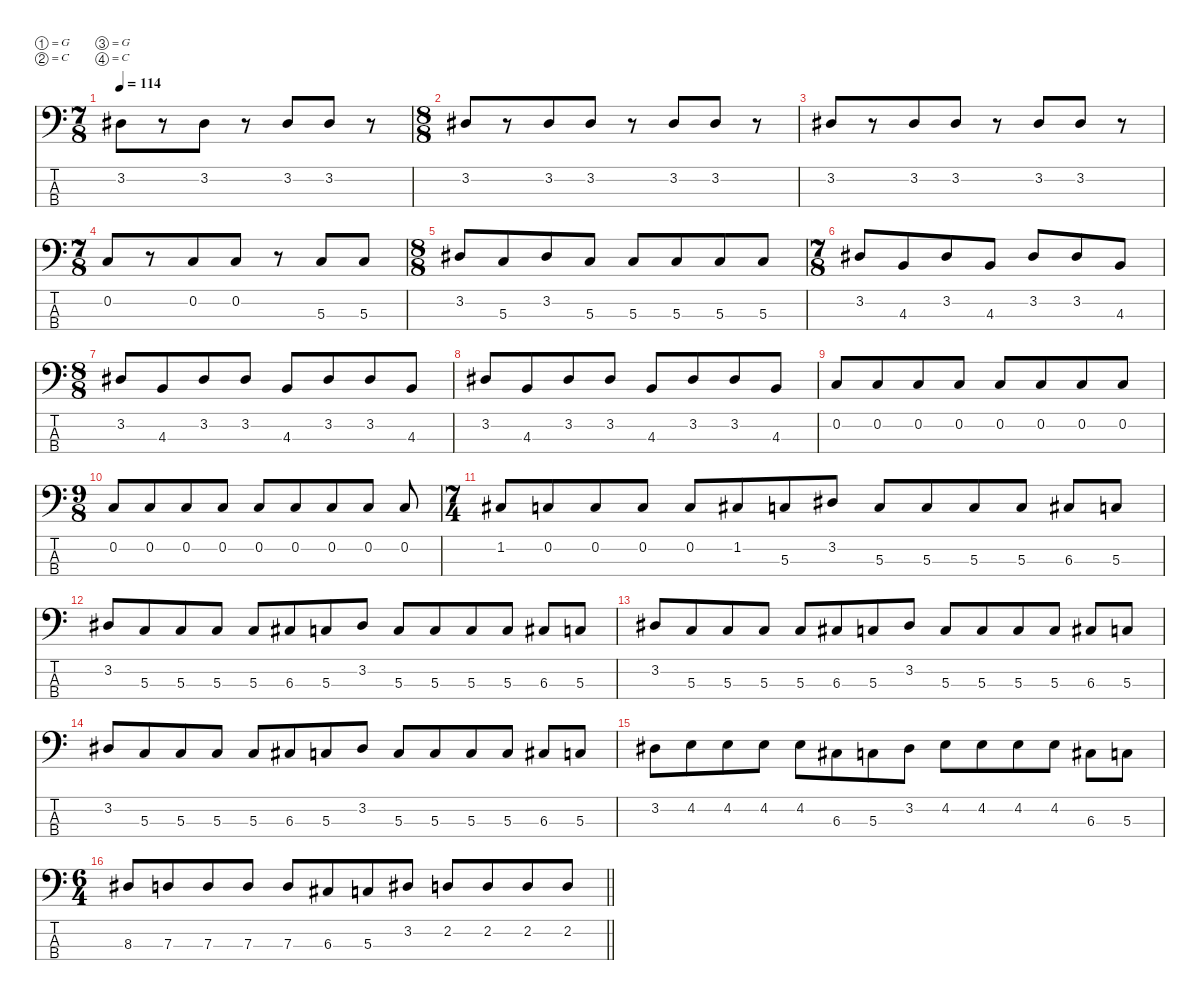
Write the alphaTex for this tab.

\defaultSystemsLayout 4
\hideDynamics
\bracketExtendMode nobrackets
\singleTrackTrackNamePolicy hidden
\multiTrackTrackNamePolicy hidden
\firstSystemTrackNameMode fullname
\firstSystemTrackNameOrientation horizontal
\otherSystemsTrackNameOrientation horizontal
\track ("Bass" "el.bs.") {instrument electricbassfinger}
\staff {score tabs}
\tuning (G2 C2 G1 C1)
\ts (7 8)
\beaming (8 4 4 4 4)
\tempo 114
\clef f4
\ks c
3.2{acc #}.8{dy f beam Down} r.8{beam Down} 3.2{acc #}.8{beam Down} r.8{beam Down} 3.2{acc #}.8{beam Up} 3.2{acc #}.8{beam Up} r.8{beam Up} |
\ts (8 8)
\beaming (8 4 4 4 4)
3.2{acc #}.8{beam Up} r.8{beam Up} 3.2{acc #}.8{beam Up} 3.2{acc #}.8{beam Up} r.8{beam Up} 3.2{acc #}.8{beam Up} 3.2{acc #}.8{beam Up} r.8{beam Up} |
3.2{acc #}.8{beam Up} r.8{beam Up} 3.2{acc #}.8{beam Up} 3.2{acc #}.8{beam Up} r.8{beam Up} 3.2{acc #}.8{beam Up} 3.2{acc #}.8{beam Up} r.8{beam Up} |
\ts (7 8)
\beaming (8 4 4 4 4)
0.2.8{beam Up} r.8{beam Up} 0.2.8{beam Up} 0.2.8{beam Up} r.8{beam Up} 5.3.8{beam Up} 5.3.8{beam Up} |
\ts (8 8)
\beaming (8 4 4 4 4)
3.2{acc #}.8{beam Up} 5.3.8{beam Up} 3.2{acc #}.8{beam Up} 5.3.8{beam Up} 5.3.8{beam Up} 5.3.8{beam Up} 5.3.8{beam Up} 5.3.8{beam Up} |
\ts (7 8)
\beaming (8 4 4 4 4)
3.2{acc #}.8{beam Up} 4.3.8{beam Up} 3.2{acc #}.8{beam Up} 4.3.8{beam Up} 3.2{acc #}.8{beam Up} 3.2{acc #}.8{beam Up} 4.3.8{beam Up} |
\ts (8 8)
\beaming (8 4 4 4 4)
3.2{acc #}.8{beam Up} 4.3.8{beam Up} 3.2{acc #}.8{beam Up} 3.2{acc #}.8{beam Up} 4.3.8{beam Up} 3.2{acc #}.8{beam Up} 3.2{acc #}.8{beam Up} 4.3.8{beam Up} |
3.2{acc #}.8{beam Up} 4.3.8{beam Up} 3.2{acc #}.8{beam Up} 3.2{acc #}.8{beam Up} 4.3.8{beam Up} 3.2{acc #}.8{beam Up} 3.2{acc #}.8{beam Up} 4.3.8{beam Up} |
0.2.8{beam Up} 0.2.8{beam Up} 0.2.8{beam Up} 0.2.8{beam Up} 0.2.8{beam Up} 0.2.8{beam Up} 0.2.8{beam Up} 0.2.8{beam Up} |
\ts (9 8)
\beaming (8 4 4 4 4)
0.2.8{beam Up} 0.2.8{beam Up} 0.2.8{beam Up} 0.2.8{beam Up} 0.2.8{beam Up} 0.2.8{beam Up} 0.2.8{beam Up} 0.2.8{beam Up} 0.2.8{beam Up} |
\ts (7 4)
\beaming (8 4 4 4 4)
1.2{acc #}.8{beam Up} 0.2.8{beam Up} 0.2.8{beam Up} 0.2.8{beam Up} 0.2.8{beam Up} 1.2{acc #}.8{beam Up} 5.3.8{beam Up} 3.2{acc #}.8{beam Up} 5.3.8{beam Up} 5.3.8{beam Up} 5.3.8{beam Up} 5.3.8{beam Up} 6.3{acc #}.8{beam Up} 5.3.8{beam Up} |
3.2{acc #}.8{beam Up} 5.3.8{beam Up} 5.3.8{beam Up} 5.3.8{beam Up} 5.3.8{beam Up} 6.3{acc #}.8{beam Up} 5.3.8{beam Up} 3.2{acc #}.8{beam Up} 5.3.8{beam Up} 5.3.8{beam Up} 5.3.8{beam Up} 5.3.8{beam Up} 6.3{acc #}.8{beam Up} 5.3.8{beam Up} |
3.2{acc #}.8{beam Up} 5.3.8{beam Up} 5.3.8{beam Up} 5.3.8{beam Up} 5.3.8{beam Up} 6.3{acc #}.8{beam Up} 5.3.8{beam Up} 3.2{acc #}.8{beam Up} 5.3.8{beam Up} 5.3.8{beam Up} 5.3.8{beam Up} 5.3.8{beam Up} 6.3{acc #}.8{beam Up} 5.3.8{beam Up} |
3.2{acc #}.8{beam Up} 5.3.8{beam Up} 5.3.8{beam Up} 5.3.8{beam Up} 5.3.8{beam Up} 6.3{acc #}.8{beam Up} 5.3.8{beam Up} 3.2{acc #}.8{beam Up} 5.3.8{beam Up} 5.3.8{beam Up} 5.3.8{beam Up} 5.3.8{beam Up} 6.3{acc #}.8{beam Up} 5.3.8{beam Up} |
3.2{acc #}.8{beam Down} 4.2.8{beam Down} 4.2.8{beam Down} 4.2.8{beam Down} 4.2.8{beam Down} 6.3{acc #}.8{beam Down} 5.3.8{beam Down} 3.2{acc #}.8{beam Down} 4.2.8{beam Down} 4.2.8{beam Down} 4.2.8{beam Down} 4.2.8{beam Down} 6.3{acc #}.8{beam Down} 5.3.8{beam Down} |
\ts (6 4)
\beaming (8 4 4 4 4)
\barLineRight lightlight
8.3{acc #}.8{beam Up} 7.3.8{beam Up} 7.3.8{beam Up} 7.3.8{beam Up} 7.3.8{beam Up} 6.3{acc #}.8{beam Up} 5.3.8{beam Up} 3.2{acc #}.8{beam Up} 2.2.8{beam Up} 2.2.8{beam Up} 2.2.8{beam Up} 2.2.8{beam Up}
